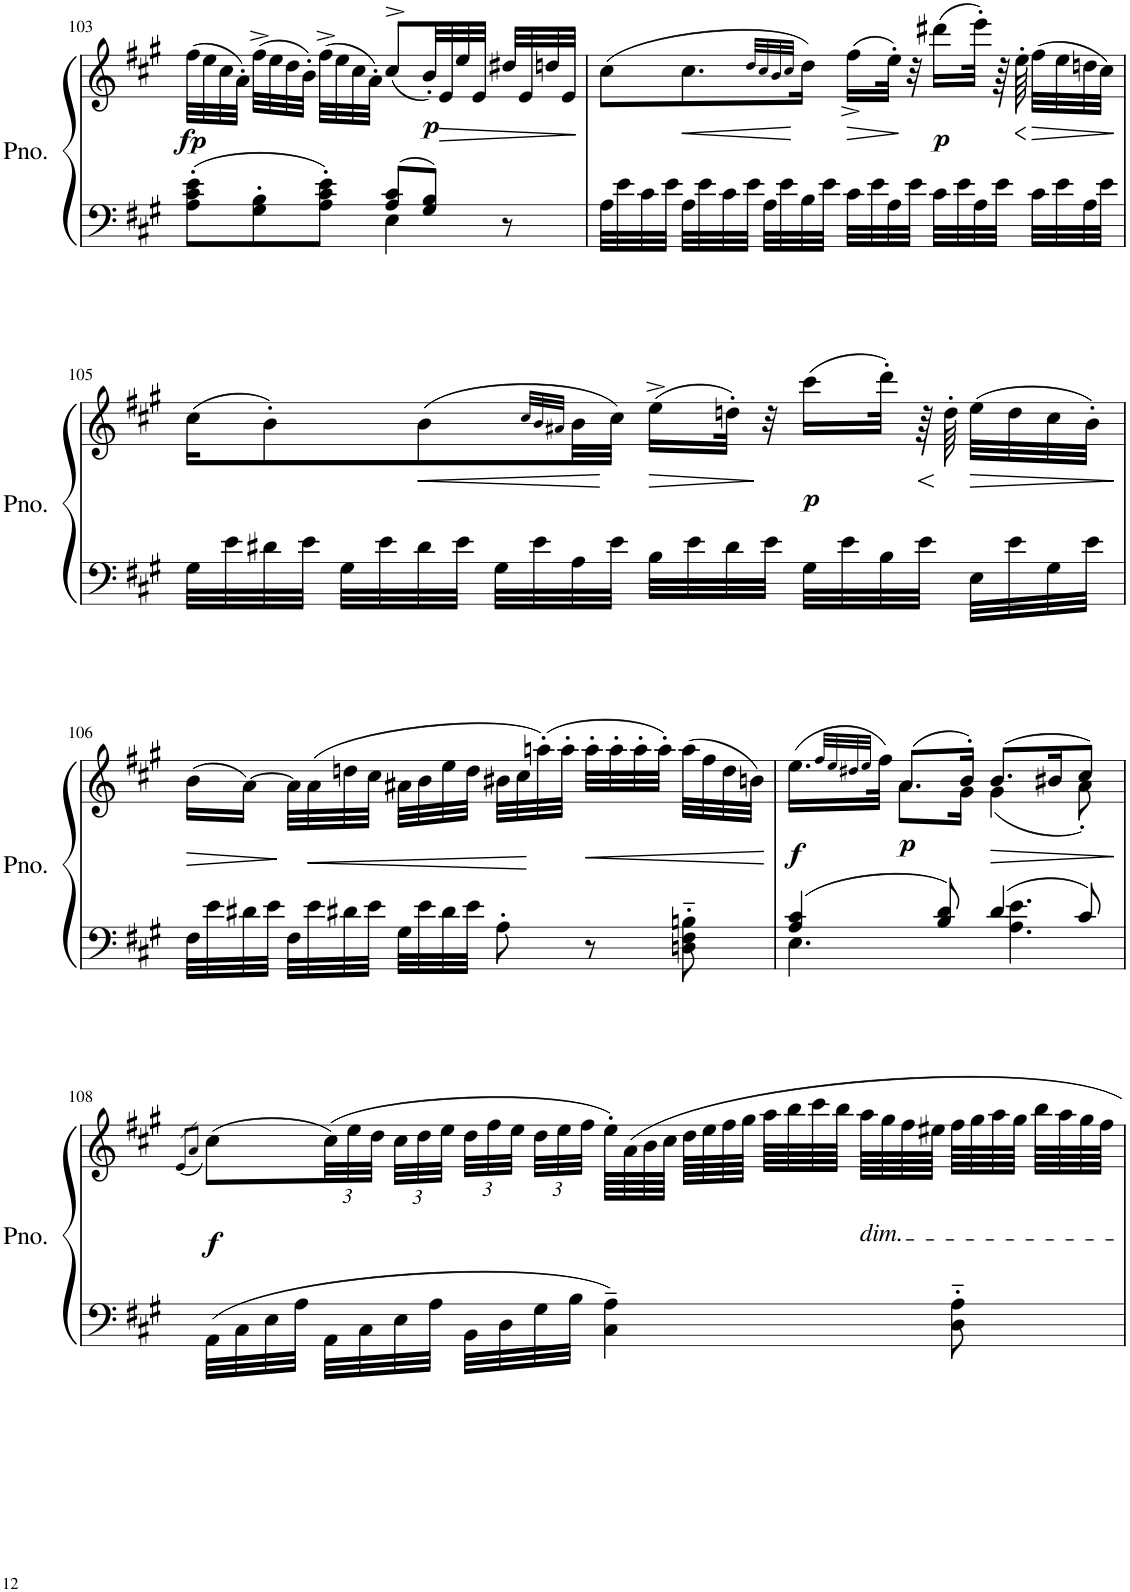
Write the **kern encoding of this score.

**kern	**kern	**dynam
*part1	*part1	*part1
*staff2	*staff1	*staff1/2
*I"Piano	*	*
*I'Pno.	*	*
!!LO:PB:g=z
*clefF4	*clefG2	*
*k[f#c#g#]	*k[f#c#g#]	*
*M6/8	*M6/8	*
=103	=103	=103
*^	*	*
!	!	!	!LO:DY:b
8A\' 8c#\' 8e\'L	4.ryy	(32ff#\LLL	fp
.	.	32ee\	.
.	.	32cc#\	.
.	.	32a'\JJJ)	.
8G#\' 8B\'	.	(32ff#^\LLL	.
.	.	32ee\	.
.	.	32dd\	.
.	.	32b'\JJJ)	.
8A\' 8c#\' 8e\'J	.	(32ff#^\LLL	.
.	.	32ee\	.
.	.	32cc#\	.
.	.	32a'\JJJ)	.
8A/ 8c#/L	4E\	(8cc#^>/L	.
!	!	!	!LO:DY:b
8G#/ 8B/J	.	32b'/LL)	p
!	!	!	!LO:HP:b
.	.	32e/	>
.	.	32ee/	.
.	.	32e/JJJ	.
8r	8ryy	32dd#X/LLL	.
.	.	32e/	.
.	.	32ddn/	.
.	.	32e/JJJ	.
*v	*v	*	*
.	.	]
=104	=104	=104
32A\LLL	(8cc#\L	.
32e\	.	.
32c#\	.	.
32e\JJJ	.	.
!	!	!LO:HP:b
32A\LLL	8.cc#\	<
32e\	.	.
32c#\	.	.
32e\JJJ	.	.
32A\LLL	.	.
32e\	.	.
.	32qdd/LLL	.
.	32qcc#/	.
.	32qb/	.
.	32qcc#/JJJ	.
32B\	16dd\Jk)	[
32e\JJJ	.	.
!	!	!LO:HP:b
32c#\LLL	(16ff#^<\LL	>
32e\	.	.
32A\	32ee'\JJk)	.
32e\JJJ	32r	]
!	!	!LO:DY:b
32c#\LLL	(16ddd#X\LL	p
32e\	.	.
32A\	32eee'\JJk)	.
32e\JJJ	64r	.
!	!	!LO:HP:b
.	64ee'\	<
!	!	!LO:HP:n=1:b
32c#\LLL	(32ff#\LLL	[ >
32e\	32ee\	.
32A\	32ddn\	.
32e\JJJ	32cc#\JJJ)	.
.	.	]
!!LO:LB:g=z
=105	=105	=105
32G#\LLL	(16cc#\KL	.
32e\	.	.
32d#X\	8b'\)	.
32e\JJJ	.	.
32G#\LLL	.	.
32e\	.	.
!	!	!LO:HP:b
32d#\	(8b\	<
32e\JJJ	.	.
32G#\LLL	.	.
32e\	.	.
.	32qcc#/LLL	.
.	32qb/	.
.	32qa#X/JJJ	.
32A\	32b\LL	.
32e\JJJ	32cc#\JJJ)	[
!	!	!LO:HP:b
32B\LLL	(16ee^\LL	>
32e\	.	.
32d#\	32ddn'\JJk)	.
32e\JJJ	32r	]
!	!	!LO:DY:b
32G#\LLL	(16ccc#\LL	p
32e\	.	.
32B\	32ddd'\JJk)	.
!	!	!LO:HP:b
32e\JJJ	64r	<
.	64dd'\	[
!	!	!LO:HP:b
32E\LLL	(32ee\LLL	>
32e\	32dd\	.
32G#\	32cc#\	.
32e\JJJ	32b'\JJJ)	.
.	.	]
!!LO:LB:g=z
=106	=106	=106
!	!	!LO:HP:b
32F#\LLL	(16b\LL	>
32e\	.	.
32d#X\	[16a\JJ)	.
32e\JJJ	.	.
32F#\LLL	32a\LLL]	]
!	!	!LO:HP:b
32e\	(32a\	<
32d#X\	32ddn\	.
32e\JJJ	32cc#\JJJ	.
32G#\LLL	32a#X\LLL	.
32e\	32b\	.
32d#\	32ee\	.
32e\JJJ	32dd\JJJ	.
8A'\	32b#X\LLL	.
.	32cc#\	.
.	(32aan'\)	[
.	32aa'\JJJ	.
!	!	!LO:HP:b
8r	32aa'\LLL	<
.	32aa'\	.
.	32aa'\	.
.	32aa'\JJJ)	.
8Dn\'~ 8F#\'~ 8Bn\'~	(32aa\LLL	.
.	32ff#\	.
.	32dd\	.
.	32bn\JJJ)	.
.	.	[
=107	=107	=107
*^	*^	*
!	!	!	!	!LO:DY:b
4A/ 4c#/	4.E\	(>16.ee\LL	8ryy	f
.	.	32qff#/LLL	.	.
.	.	32qee/	.	.
.	.	32qdd#X/	.	.
.	.	32qee/JJJ	.	.
.	.	32ff#\JJk)	.	.
!	!	!	!	!LO:DY:b
.	.	(8.a/L	8.a\L	p
8B/ 8d/	.	.	.	.
.	.	16b'/Jk)	16g#\Jk	.
!	!	!	!	!LO:HP:b
4d/	4.A\ 4.e\	(8.b/L	(4g#\	>
.	.	16b#X/K	.	.
8c#/	.	8cc#/J)	8a'\)	.
*v	*v	*	*	*
*	*v	*v	*
.	.	]
!!LO:LB:g=z
=108	=108	=108
.	(8qe/L	.
.	8qa/J	.
!	!	!LO:DY:b
32AA\LLL	(8cc#\L)	f
32C#\	.	.
32E\	.	.
32A\JJJ	.	.
*	*Xbrackettup	*
32AA\LLL	(48cc#\LL)	.
.	48ee\	.
32C#\	.	.
.	48dd\JJJ	.
32E\	48cc#\LLL	.
.	48dd\	.
32A\JJJ	.	.
.	48ee\JJJ	.
32BB\LLL	48dd\LLL	.
.	48ff#\	.
32D\	.	.
.	48ee\JJJ	.
32G#\	48dd\LLL	.
.	48ee\	.
32B\JJJ	.	.
.	48ff#\JJJ	.
4C#\~ 4A\~	64ee'\LLLL)	.
.	64a\	.
.	64b\	.
.	64cc#\JJJJ	.
.	64dd\LLLL	.
.	64ee\	.
.	64ff#\	.
.	64gg#\JJJJ	.
.	64aa\LLLL	.
.	64bb\	.
.	64ccc#\	.
.	64bb\JJJJ	.
!	!LO:TX:b:i:t=dim.	!
.	64aa\LLLL	.
.	64gg#\	.
.	64ff#\	.
.	64ee#X\JJJJ	.
8D\'~ 8A\'~	64ff#\LLLL	.
.	64gg#\	.
.	64aa\	.
.	64gg#\JJJJ	.
.	64bb\LLLL	.
.	64aa\	.
.	64gg#\	.
.	64ff#\JJJJ	.
=	=	=
*-	*-	*-
